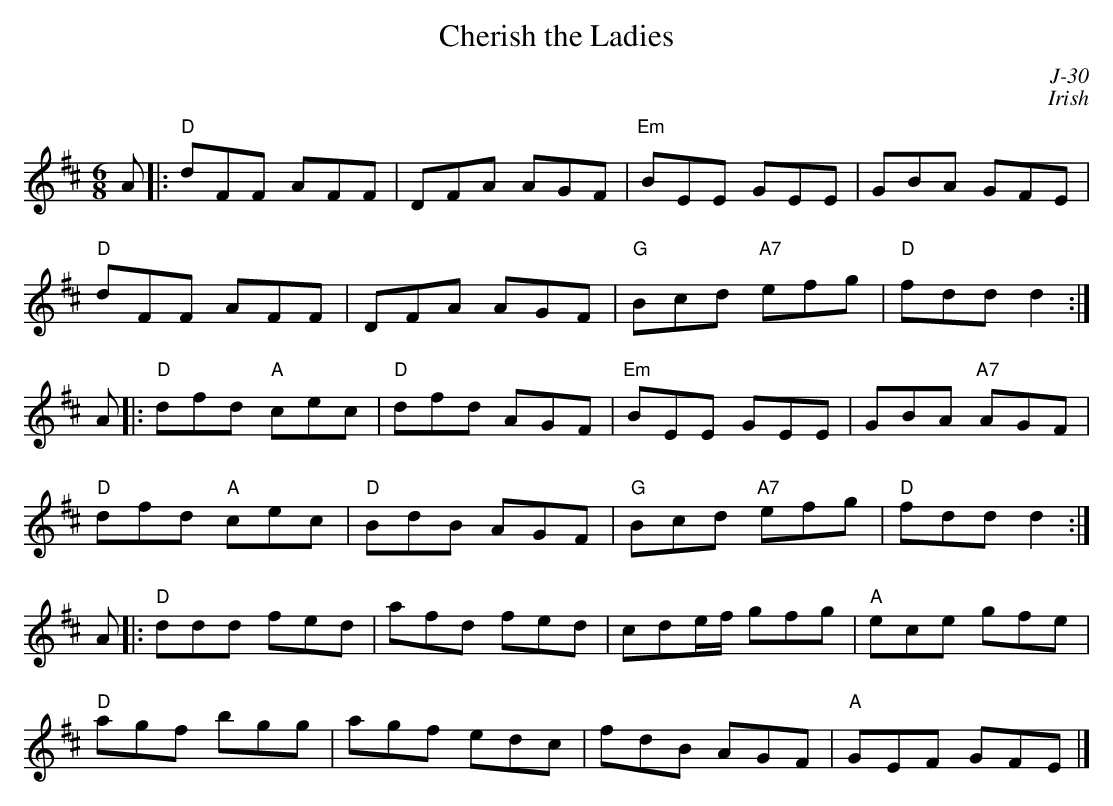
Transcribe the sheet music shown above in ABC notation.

X:1
T: Cherish the Ladies
C: J-30
C: Irish
M: 6/8
K: D
A |: "D"dFF AFF | DFA AGF | "Em"BEE GEE | GBA GFE |
 "D"dFF AFF | DFA AGF | "G"Bcd "A7"efg | "D"fdd d2 :|
A |: "D"dfd "A"cec | "D"dfd AGF | "Em"BEE GEE | GBA "A7"AGF |
 "D"dfd "A"cec | "D"BdB AGF | "G"Bcd "A7"efg | "D"fdd d2 :|
A |: "D"ddd fed | afd fed | cde/f/ gfg | "A"ece gfe |
 "D"agf bgg | agf edc | fdB AGF | "A"GEF GFE |]
